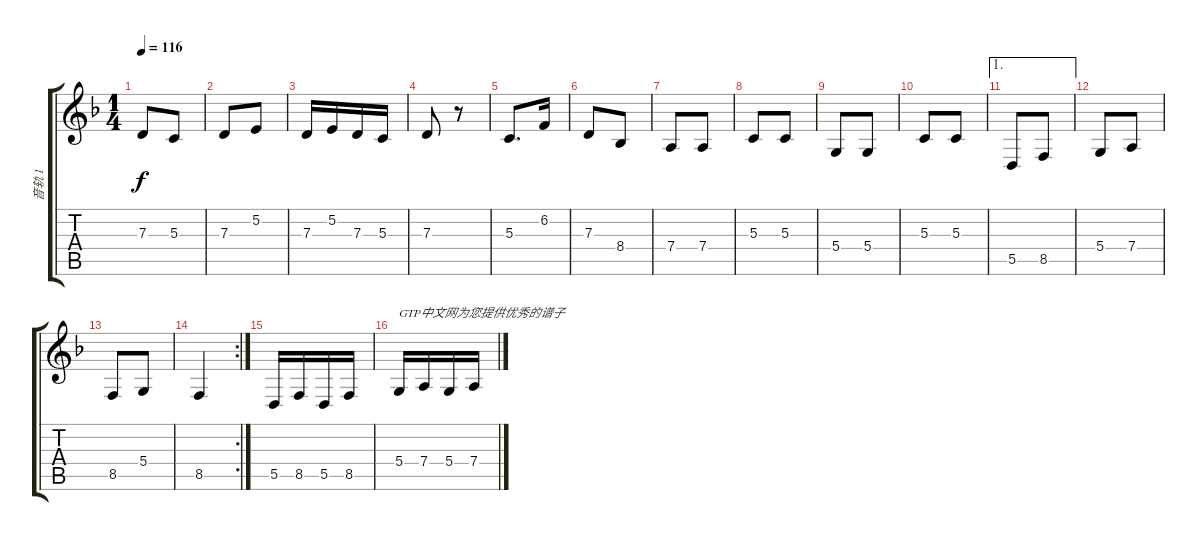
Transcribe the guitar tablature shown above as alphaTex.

\track ("音轨 1" "音轨 1") {instrument stringensemble1}
\staff {score tabs}
\tuning (E4 B3 G3 D3 A2 E2) {hide}
\ts (1 4)
\tempo 116
\clef g2
\ks f
7.3.8{dy f} 5.3.8 |
7.3.8 5.2.8 |
7.3.16 5.2.16 7.3.16 5.3.16 |
7.3.8 r.8 |
5.3.8{d} 6.2.16 |
7.3.8 8.4.8 |
7.4.8 7.4.8 |
5.3.8 5.3.8 |
5.4.8 5.4.8 |
5.3.8 5.3.8 |
\ae 1
5.5.8 8.5.8 |
5.4.8 7.4.8 |
8.5.8 5.4.8 |
\rc 2
8.5.4 |
5.5.16 8.5.16 5.5.16 8.5.16 |
5.4.16{txt "GTP中文网为您提供优秀的谱子"} 7.4.16 5.4.16 7.4.16
